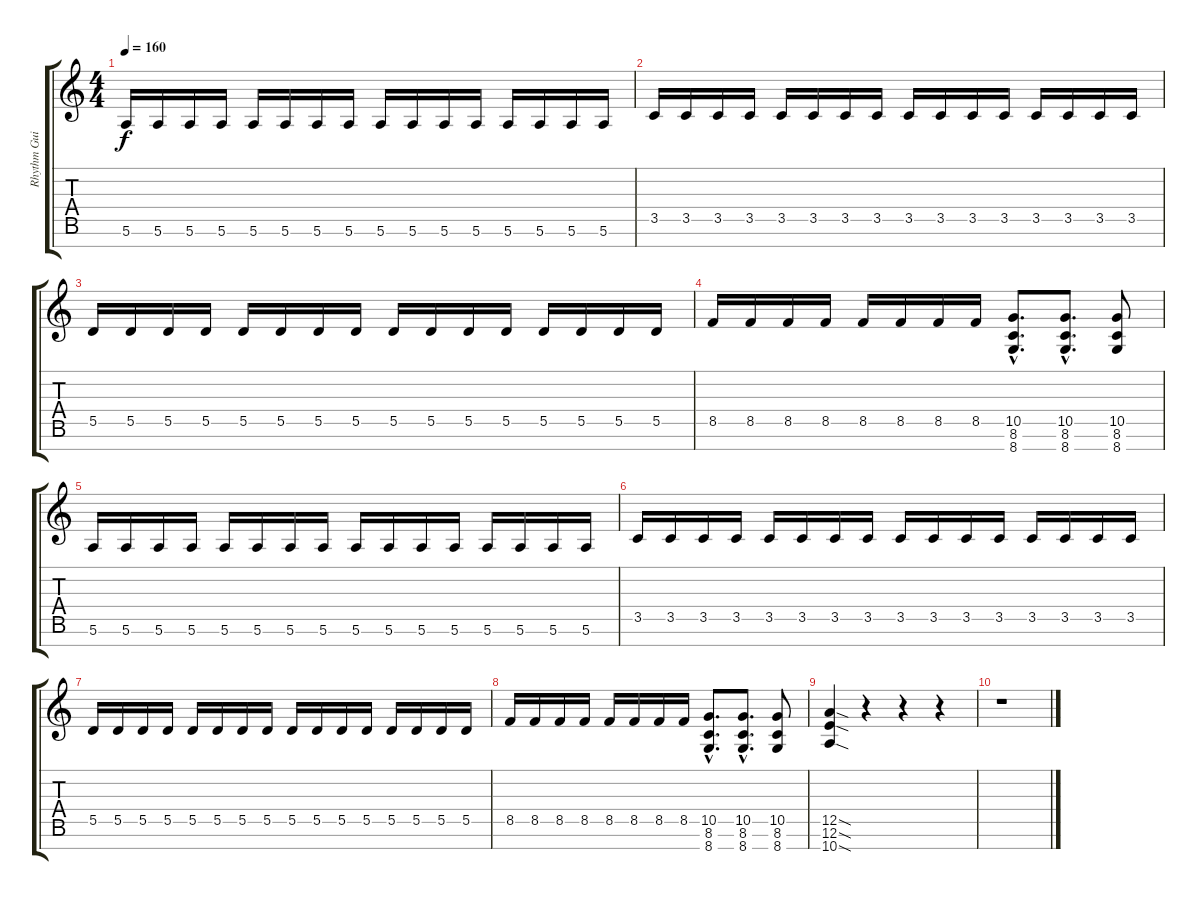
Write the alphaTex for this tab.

\track ("Rhythm Guitar" "Rhythm Gui") {instrument distortionguitar}
\staff {score tabs}
\tuning (E4 B3 G3 D3 A2 E2 B1) {hide}
\ts (4 4)
\tempo 160
\clef g2
\ks c
5.6.16{dy f} 5.6.16 5.6.16 5.6.16 5.6.16 5.6.16 5.6.16 5.6.16 5.6.16 5.6.16 5.6.16 5.6.16 5.6.16 5.6.16 5.6.16 5.6.16 |
3.5.16 3.5.16 3.5.16 3.5.16 3.5.16 3.5.16 3.5.16 3.5.16 3.5.16 3.5.16 3.5.16 3.5.16 3.5.16 3.5.16 3.5.16 3.5.16 |
5.5.16 5.5.16 5.5.16 5.5.16 5.5.16 5.5.16 5.5.16 5.5.16 5.5.16 5.5.16 5.5.16 5.5.16 5.5.16 5.5.16 5.5.16 5.5.16 |
8.5.16 8.5.16 8.5.16 8.5.16 8.5.16 8.5.16 8.5.16 8.5.16 (10.5{hac} 8.6{hac} 8.7{hac}).8{d} (10.5{hac} 8.6{hac} 8.7{hac}).8{d} (10.5 8.6 8.7).8 |
5.6.16 5.6.16 5.6.16 5.6.16 5.6.16 5.6.16 5.6.16 5.6.16 5.6.16 5.6.16 5.6.16 5.6.16 5.6.16 5.6.16 5.6.16 5.6.16 |
3.5.16 3.5.16 3.5.16 3.5.16 3.5.16 3.5.16 3.5.16 3.5.16 3.5.16 3.5.16 3.5.16 3.5.16 3.5.16 3.5.16 3.5.16 3.5.16 |
5.5.16 5.5.16 5.5.16 5.5.16 5.5.16 5.5.16 5.5.16 5.5.16 5.5.16 5.5.16 5.5.16 5.5.16 5.5.16 5.5.16 5.5.16 5.5.16 |
8.5.16 8.5.16 8.5.16 8.5.16 8.5.16 8.5.16 8.5.16 8.5.16 (10.5{hac} 8.6{hac} 8.7{hac}).8{d} (10.5{hac} 8.6{hac} 8.7{hac}).8{d} (10.5 8.6 8.7).8 |
(12.5{sod} 12.6{sod} 10.7{sod}).4 r.4 r.4 r.4 |
r.1
